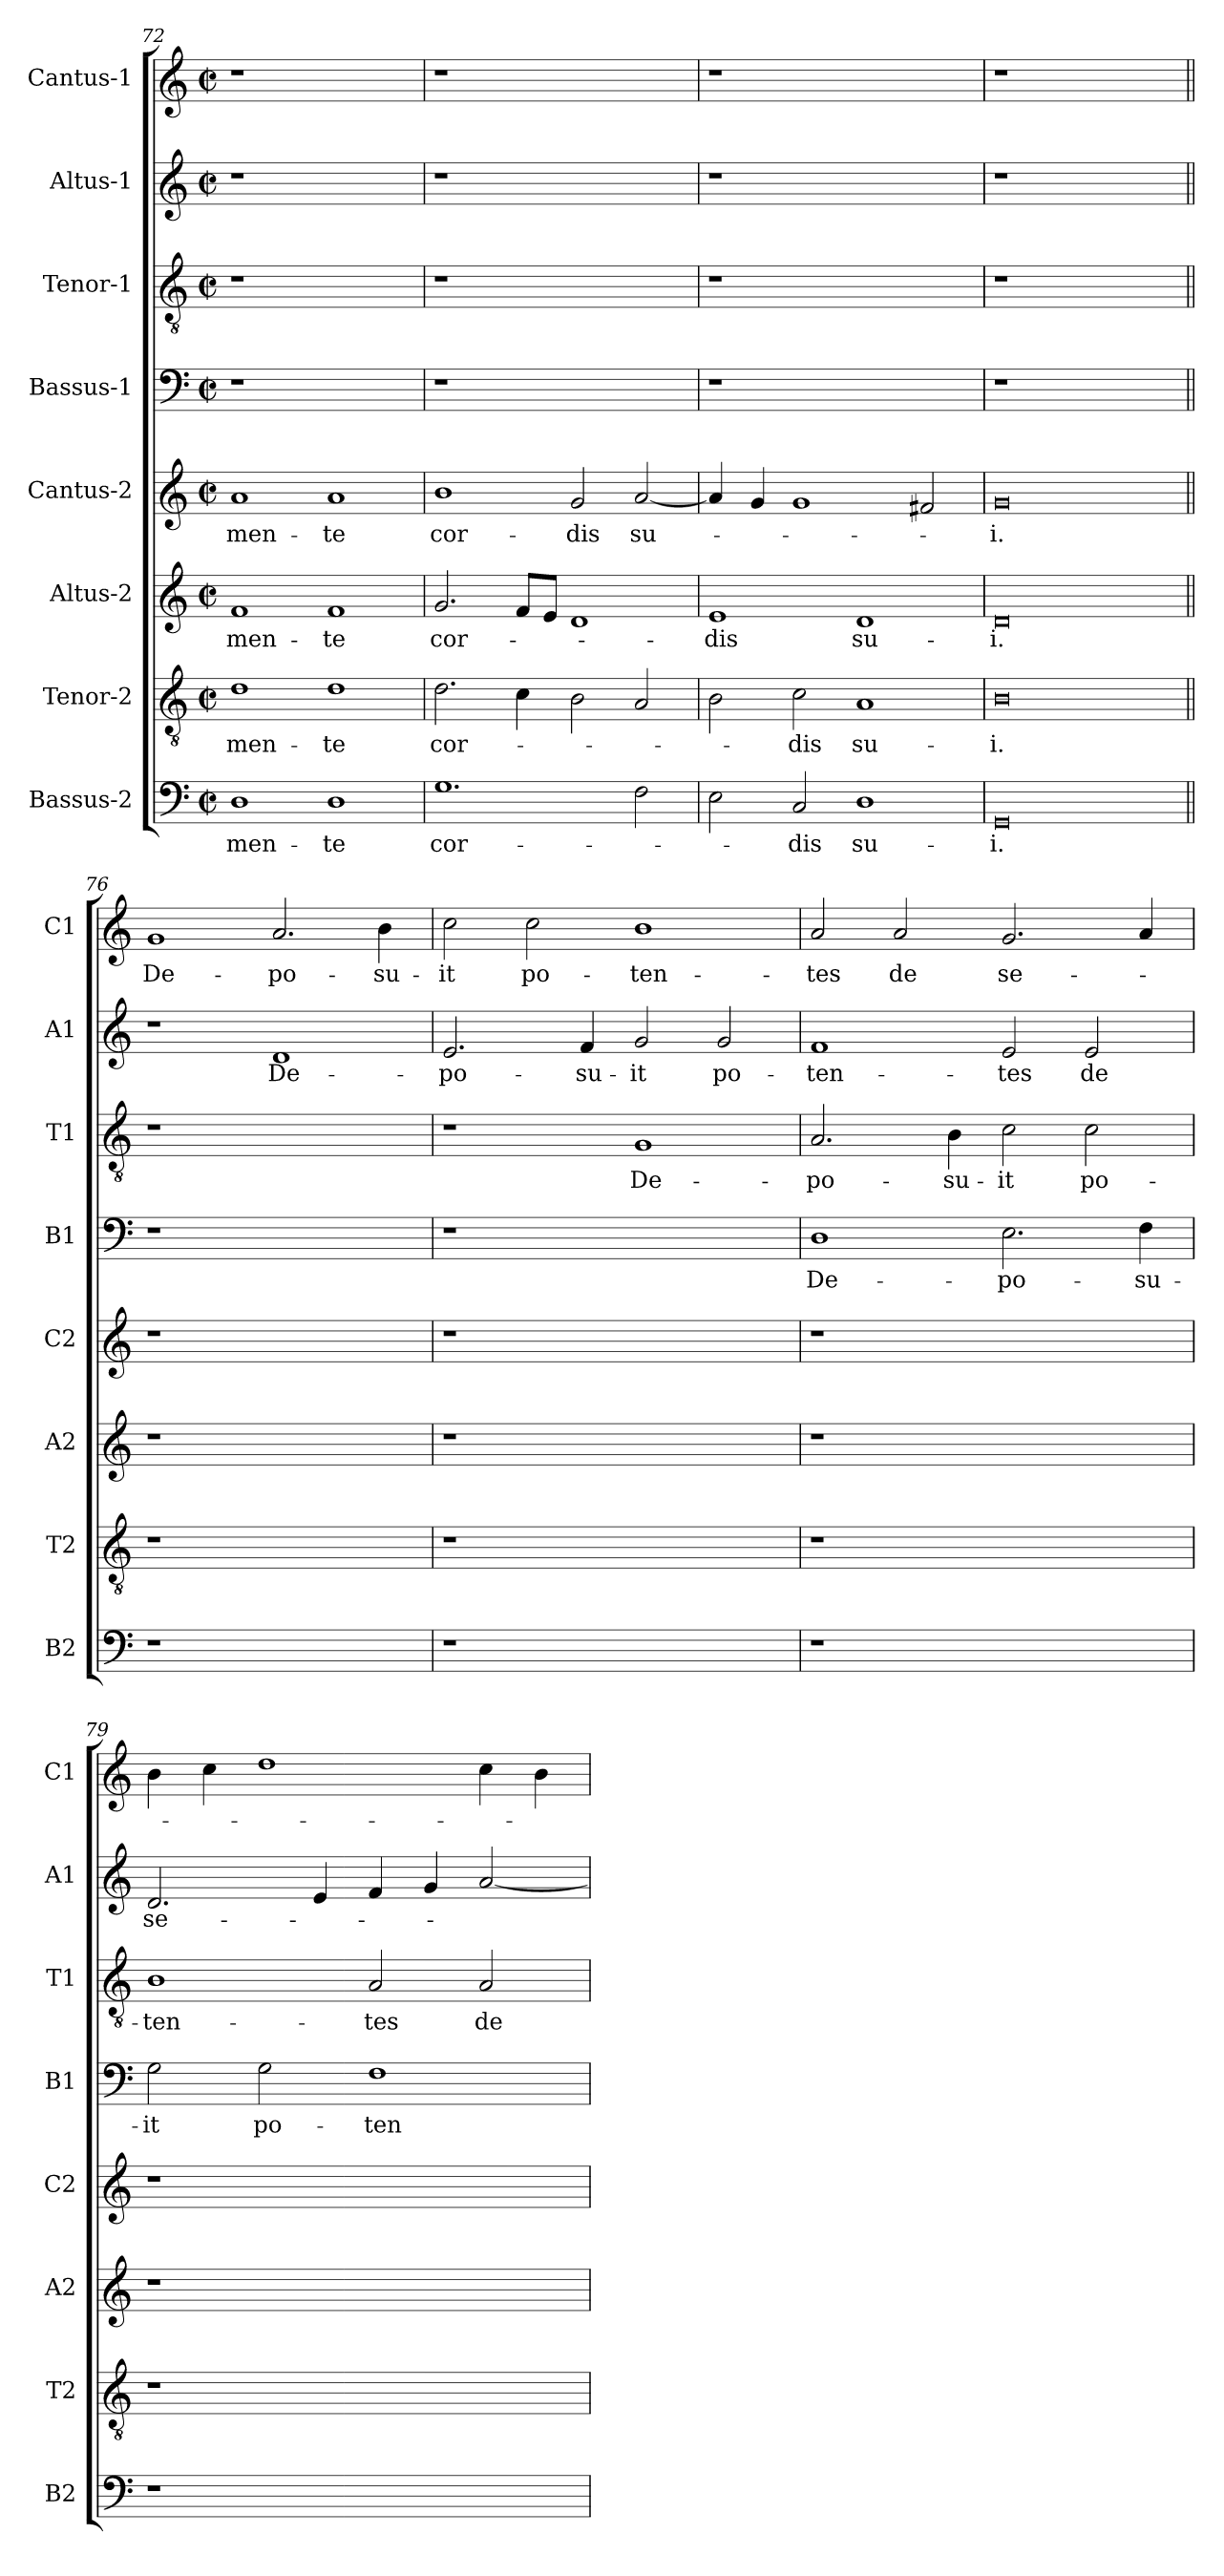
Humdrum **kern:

**kern	**text	**kern	**text	**kern	**text	**kern	**text	**kern	**text	**kern	**text	**kern	**text	**kern	**text
*part8	*part8	*part7	*part7	*part6	*part6	*part5	*part5	*part4	*part4	*part3	*part3	*part2	*part2	*part1	*part1
*staff8	*staff8	*staff7	*staff7	*staff6	*staff6	*staff5	*staff5	*staff4	*staff4	*staff3	*staff3	*staff2	*staff2	*staff1	*staff1
*I"Bassus-2	*	*I"Tenor-2	*	*I"Altus-2	*	*I"Cantus-2	*	*I"Bassus-1	*	*I"Tenor-1	*	*I"Altus-1	*	*I"Cantus-1	*
*I'B2	*	*I'T2	*	*I'A2	*	*I'C2	*	*I'B1	*	*I'T1	*	*I'A1	*	*I'C1	*
*clefF4	*	*clefGv2	*	*clefG2	*	*clefG2	*	*clefF4	*	*clefGv2	*	*clefG2	*	*clefG2	*
*k[]	*	*k[]	*	*k[]	*	*k[]	*	*k[]	*	*k[]	*	*k[]	*	*k[]	*
*C:	*	*C:	*	*C:	*	*C:	*	*C:	*	*C:	*	*C:	*	*C:	*
*M2/2	*	*M2/2	*	*M2/2	*	*M2/2	*	*M2/2	*	*M2/2	*	*M2/2	*	*M2/2	*
*met(c|)	*	*met(c|)	*	*met(c|)	*	*met(c|)	*	*met(c|)	*	*met(c|)	*	*met(c|)	*	*met(c|)	*
=72	=72	=72	=72	=72	=72	=72	=72	=72	=72	=72	=72	=72	=72	=72	=72
!	!LO:LY:b	!	!LO:LY:b	!	!LO:LY:b	!	!LO:LY:b	!	!	!	!	!	!	!	!
1D	men-	1d	men-	1f	men-	1a	men-	1r	.	1r	.	1r	.	1r	.
!	!LO:LY:b	!	!LO:LY:b	!	!LO:LY:b	!	!LO:LY:b	!	!	!	!	!	!	!	!
1D	-te	1d	-te	1f	-te	1a	-te	1ryy	.	1ryy	.	1ryy	.	1ryy	.
=73	=73	=73	=73	=73	=73	=73	=73	=73	=73	=73	=73	=73	=73	=73	=73
!	!LO:LY:b	!	!LO:LY:b	!	!LO:LY:b	!	!LO:LY:b	!	!	!	!	!	!	!	!
1.G	cor-	2.d\	cor-	2.g/	cor-	1b	cor-	1r	.	1r	.	1r	.	1r	.
.	.	4c\	.	8f/L	.	.	.	.	.	.	.	.	.	.	.
.	.	.	.	8e/J	.	.	.	.	.	.	.	.	.	.	.
!	!	!	!	!	!	!	!LO:LY:b	!	!	!	!	!	!	!	!
.	.	2B\	.	1d	.	2g/	-dis	1ryy	.	1ryy	.	1ryy	.	1ryy	.
!	!	!	!	!	!	!	!LO:LY:b	!	!	!	!	!	!	!	!
2F\	.	2A/	.	.	.	[2a/	su-	.	.	.	.	.	.	.	.
=74	=74	=74	=74	=74	=74	=74	=74	=74	=74	=74	=74	=74	=74	=74	=74
!	!	!	!	!	!LO:LY:b	!	!	!	!	!	!	!	!	!	!
2E\	.	2B\	.	1e	-dis	4a/]	.	1r	.	1r	.	1r	.	1r	.
.	.	.	.	.	.	4g/	.	.	.	.	.	.	.	.	.
!	!LO:LY:b	!	!LO:LY:b	!	!	!	!	!	!	!	!	!	!	!	!
2C/	-dis	2c\	-dis	.	.	1g	.	.	.	.	.	.	.	.	.
!	!LO:LY:b	!	!LO:LY:b	!	!LO:LY:b	!	!	!	!	!	!	!	!	!	!
1D	su-	1A	su-	1d	su-	.	.	1ryy	.	1ryy	.	1ryy	.	1ryy	.
.	.	.	.	.	.	2f#X/	.	.	.	.	.	.	.	.	.
=75	=75	=75	=75	=75	=75	=75	=75	=75	=75	=75	=75	=75	=75	=75	=75
!	!LO:LY:b	!	!LO:LY:b	!	!LO:LY:b	!	!LO:LY:b	!	!	!	!	!	!	!	!
0GG	-i.	0B	-i.	0d	-i.	0g	-i.	1r	.	1r	.	1r	.	1r	.
.	.	.	.	.	.	.	.	1ryy	.	1ryy	.	1ryy	.	1ryy	.
!!LO:LB:g=z
=76||	=76||	=76||	=76||	=76||	=76||	=76||	=76||	=76||	=76||	=76||	=76||	=76||	=76||	=76||	=76||
!	!	!	!	!	!	!	!	!	!	!	!	!	!	!	!LO:LY:b
1r	.	1r	.	1r	.	1r	.	1r	.	1r	.	1r	.	1g	De-
!	!	!	!	!	!	!	!	!	!	!	!	!	!LO:LY:b	!	!LO:LY:b
1ryy	.	1ryy	.	1ryy	.	1ryy	.	1ryy	.	1ryy	.	1d	De-	2.a/	-po-
!	!	!	!	!	!	!	!	!	!	!	!	!	!	!	!LO:LY:b
.	.	.	.	.	.	.	.	.	.	.	.	.	.	4b\	-su-
=77	=77	=77	=77	=77	=77	=77	=77	=77	=77	=77	=77	=77	=77	=77	=77
!	!	!	!	!	!	!	!	!	!	!	!	!	!LO:LY:b	!	!LO:LY:b
1r	.	1r	.	1r	.	1r	.	1r	.	1r	.	2.e/	-po-	2cc\	-it
!	!	!	!	!	!	!	!	!	!	!	!	!	!	!	!LO:LY:b
.	.	.	.	.	.	.	.	.	.	.	.	.	.	2cc\	po-
!	!	!	!	!	!	!	!	!	!	!	!	!	!LO:LY:b	!	!
.	.	.	.	.	.	.	.	.	.	.	.	4f/	-su-	.	.
!	!	!	!	!	!	!	!	!	!	!	!LO:LY:b	!	!LO:LY:b	!	!LO:LY:b
1ryy	.	1ryy	.	1ryy	.	1ryy	.	1ryy	.	1G	De-	2g/	-it	1b	-ten-
!	!	!	!	!	!	!	!	!	!	!	!	!	!LO:LY:b	!	!
.	.	.	.	.	.	.	.	.	.	.	.	2g/	po-	.	.
=78	=78	=78	=78	=78	=78	=78	=78	=78	=78	=78	=78	=78	=78	=78	=78
!	!	!	!	!	!	!	!	!	!LO:LY:b	!	!LO:LY:b	!	!LO:LY:b	!	!LO:LY:b
1r	.	1r	.	1r	.	1r	.	1D	De-	2.A/	-po-	1f	-ten-	2a/	-tes
!	!	!	!	!	!	!	!	!	!	!	!	!	!	!	!LO:LY:b
.	.	.	.	.	.	.	.	.	.	.	.	.	.	2a/	de
!	!	!	!	!	!	!	!	!	!	!	!LO:LY:b	!	!	!	!
.	.	.	.	.	.	.	.	.	.	4B\	-su-	.	.	.	.
!	!	!	!	!	!	!	!	!	!LO:LY:b	!	!LO:LY:b	!	!LO:LY:b	!	!LO:LY:b
1ryy	.	1ryy	.	1ryy	.	1ryy	.	2.E\	-po-	2c\	-it	2e/	-tes	2.g/	se-
!	!	!	!	!	!	!	!	!	!	!	!LO:LY:b	!	!LO:LY:b	!	!
.	.	.	.	.	.	.	.	.	.	2c\	po-	2e/	de	.	.
!	!	!	!	!	!	!	!	!	!LO:LY:b	!	!	!	!	!	!
.	.	.	.	.	.	.	.	4F\	-su-	.	.	.	.	4a/	.
=79	=79	=79	=79	=79	=79	=79	=79	=79	=79	=79	=79	=79	=79	=79	=79
!	!	!	!	!	!	!	!	!	!LO:LY:b	!	!LO:LY:b	!	!LO:LY:b	!	!
1r	.	1r	.	1r	.	1r	.	2G\	-it	1B	-ten-	2.d/	se-	4b\	.
.	.	.	.	.	.	.	.	.	.	.	.	.	.	4cc\	.
!	!	!	!	!	!	!	!	!	!LO:LY:b	!	!	!	!	!	!
.	.	.	.	.	.	.	.	2G\	po-	.	.	.	.	1dd	.
.	.	.	.	.	.	.	.	.	.	.	.	4e/	.	.	.
!	!	!	!	!	!	!	!	!	!LO:LY:b	!	!LO:LY:b	!	!	!	!
1ryy	.	1ryy	.	1ryy	.	1ryy	.	1F	-ten-	2A/	-tes	4f/	.	.	.
.	.	.	.	.	.	.	.	.	.	.	.	4g/	.	.	.
!	!	!	!	!	!	!	!	!	!	!	!LO:LY:b	!	!	!	!
.	.	.	.	.	.	.	.	.	.	2A/	de	[2a/	.	4cc\	.
.	.	.	.	.	.	.	.	.	.	.	.	.	.	4b\	.
=	=	=	=	=	=	=	=	=	=	=	=	=	=	=	=
*-	*-	*-	*-	*-	*-	*-	*-	*-	*-	*-	*-	*-	*-	*-	*-
